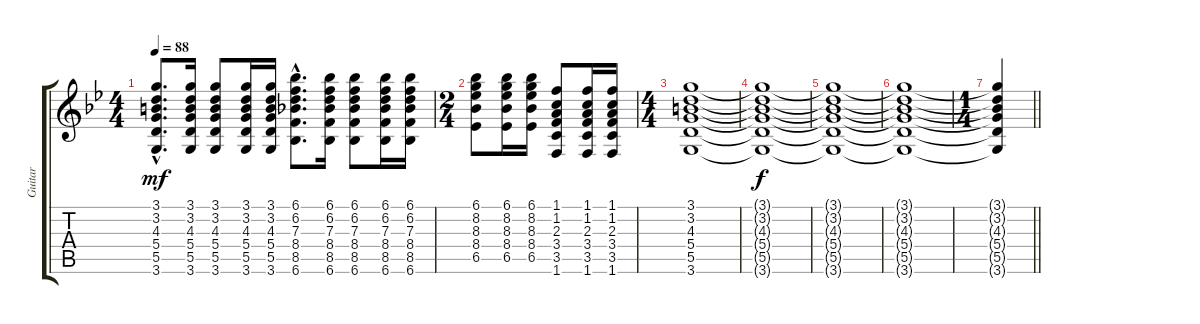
\track ("Guitar" "Guitar") {instrument distortionguitar}
\staff {score tabs}
\tuning (E4 B3 G3 D3 A2 E2) {hide}
\ts (4 4)
\tempo 88
\clef g2
\ks gminor
(3.1{hac} 3.2{hac} 4.3{hac} 5.4{hac} 5.5{hac} 3.6{hac}).8{d dy mf} (3.1 3.2 4.3 5.4 5.5 3.6).16 (3.1 3.2 4.3 5.4 5.5 3.6).8 (3.1 3.2 4.3 5.4 5.5 3.6).16 (3.1 3.2 4.3 5.4 5.5 3.6).16 (6.1{hac} 6.2{hac} 7.3{hac} 8.4{hac} 8.5{hac} 6.6{hac}).8{d} (6.1 6.2 7.3 8.4 8.5 6.6).16 (6.1 6.2 7.3 8.4 8.5 6.6).8 (6.1 6.2 7.3 8.4 8.5 6.6).16 (6.1 6.2 7.3 8.4 8.5 6.6).16 |
\ts (2 4)
(6.1 8.2 8.3 8.4 6.5).8 (6.1 8.2 8.3 8.4 6.5).16 (6.1 8.2 8.3 8.4 6.5).16 (1.1 1.2 2.3 3.4 3.5 1.6).8 (1.1 1.2 2.3 3.4 3.5 1.6).16 (1.1 1.2 2.3 3.4 3.5 1.6).16 |
\ts (4 4)
(3.1 3.2 4.3 5.4 5.5 3.6).1 |
(3.1{t} 3.2{t} 4.3{t} 5.4{t} 5.5{t} 3.6{t}).1{dy f} |
(3.1{t} 3.2{t} 4.3{t} 5.4{t} 5.5{t} 3.6{t}).1 |
(3.1{t} 3.2{t} 4.3{t} 5.4{t} 5.5{t} 3.6{t}).1 |
\ts (1 4)
\barLineRight lightlight
(3.1{t} 3.2{t} 4.3{t} 5.4{t} 5.5{t} 3.6{t}).4
